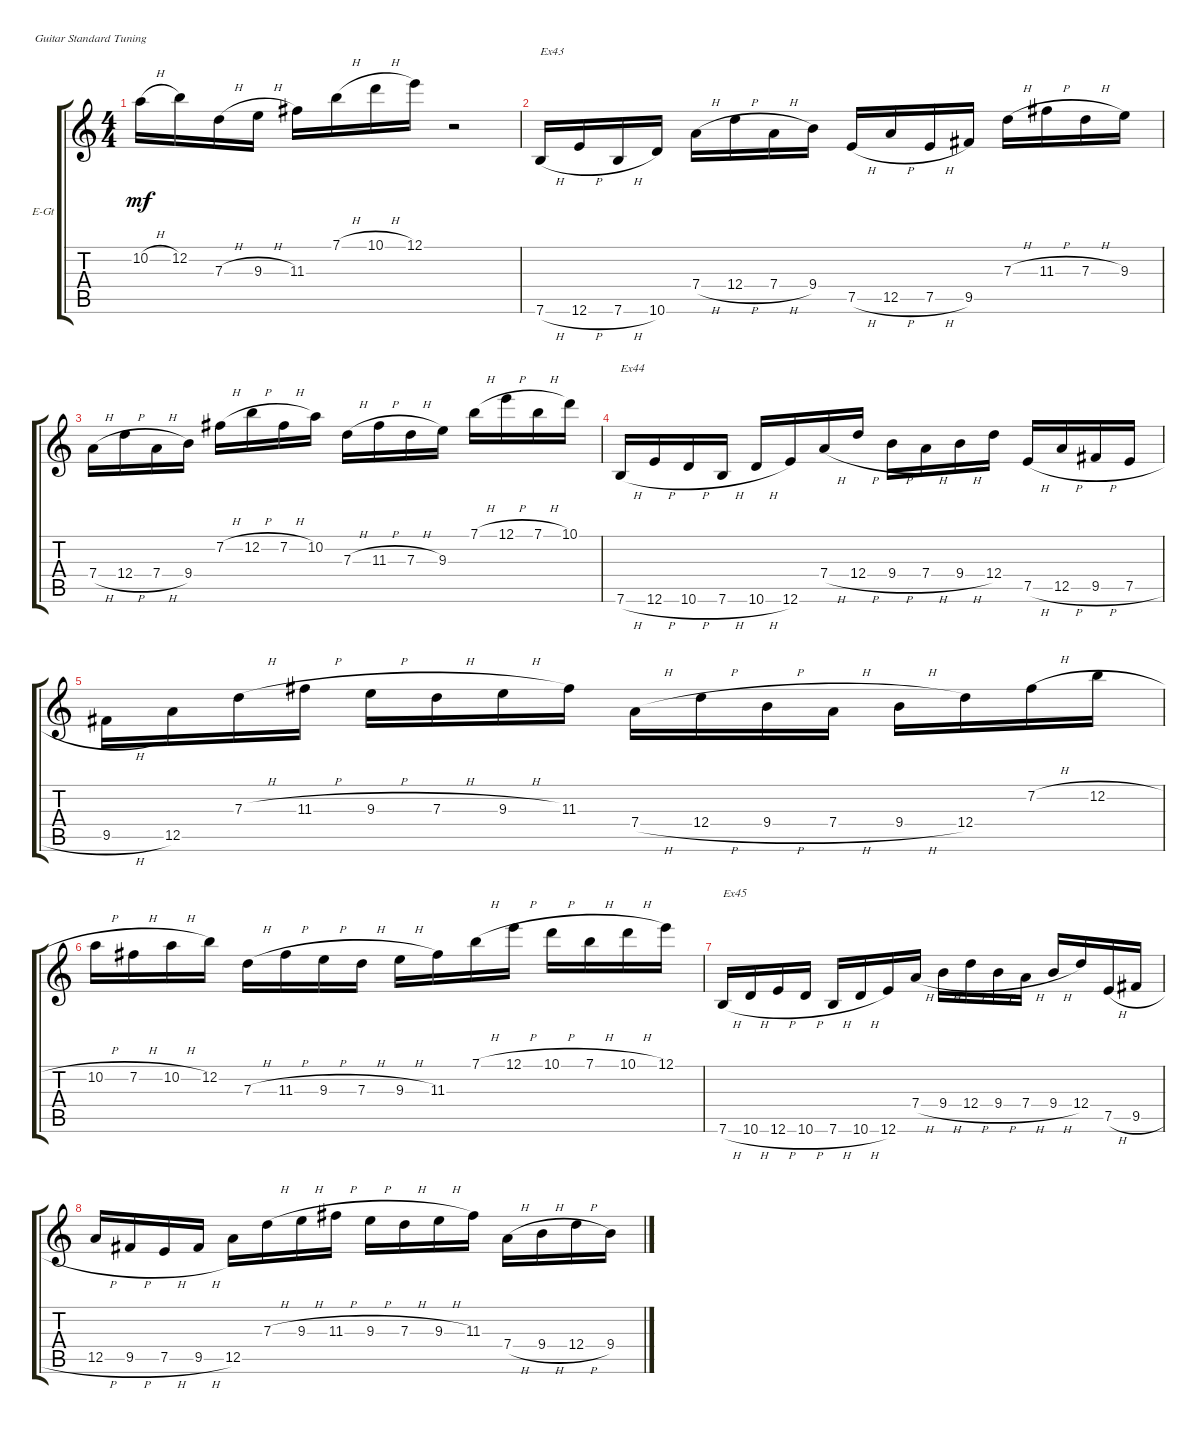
\defaultSystemsLayout 4
\bracketExtendMode groupsimilarinstruments
\firstSystemTrackNameOrientation horizontal
\otherSystemsTrackNameOrientation horizontal
\track ("Electric Guitar" "E-Gt") {instrument overdrivenguitar}
\staff {score tabs}
\tuning (E4 B3 G3 D3 A2 E2)
\ts (4 4)
\tempo (125 hide)
\clef g2
\ks c
10.2{h}.16{dy mf} 12.2.16 7.3{h}.16 9.3{h}.16 11.3.16 7.1{h}.16 10.1{h}.16 12.1.16 r.2 |
7.6{h}.16{txt "Ex43"} 12.6{h}.16 7.6{h}.16 10.6.16 7.4{h}.16 12.4{h}.16 7.4{h}.16 9.4.16 7.5{h}.16 12.5{h}.16 7.5{h}.16 9.5.16 7.3{h}.16 11.3{h}.16 7.3{h}.16 9.3.16 |
7.4{h}.16 12.4{h}.16 7.4{h}.16 9.4.16 7.2{h}.16 12.2{h}.16 7.2{h}.16 10.2.16 7.3{h}.16 11.3{h}.16 7.3{h}.16 9.3.16 7.1{h}.16 12.1{h}.16 7.1{h}.16 10.1.16 |
7.6{h}.16{txt "Ex44"} 12.6{h}.16 10.6{h}.16 7.6{h}.16 10.6{h}.16 12.6.16 7.4{h}.16 12.4{h}.16 9.4{h}.16 7.4{h}.16 9.4{h}.16 12.4.16 7.5{h}.16 12.5{h}.16 9.5{h}.16 7.5{h}.16 |
9.5{h}.16 12.5.16 7.3{h}.16 11.3{h}.16 9.3{h}.16 7.3{h}.16 9.3{h}.16 11.3.16 7.4{h}.16 12.4{h}.16 9.4{h}.16 7.4{h}.16 9.4{h}.16 12.4.16 7.2{h}.16 12.2{h}.16 |
10.2{h}.16 7.2{h}.16 10.2{h}.16 12.2.16 7.3{h}.16 11.3{h}.16 9.3{h}.16 7.3{h}.16 9.3{h}.16 11.3.16 7.1{h}.16 12.1{h}.16 10.1{h}.16 7.1{h}.16 10.1{h}.16 12.1.16 |
7.6{h}.16{txt "Ex45"} 10.6{h}.16 12.6{h}.16 10.6{h}.16 7.6{h}.16 10.6{h}.16 12.6.16 7.4{h}.16 9.4{h}.16 12.4{h}.16 9.4{h}.16 7.4{h}.16 9.4{h}.16 12.4.16 7.5{h}.16 9.5{h}.16 |
12.5{h}.16 9.5{h}.16 7.5{h}.16 9.5{h}.16 12.5.16 7.3{h}.16 9.3{h}.16 11.3{h}.16 9.3{h}.16 7.3{h}.16 9.3{h}.16 11.3.16 7.4{h}.16 9.4{h}.16 12.4{h}.16 9.4{h}.16
